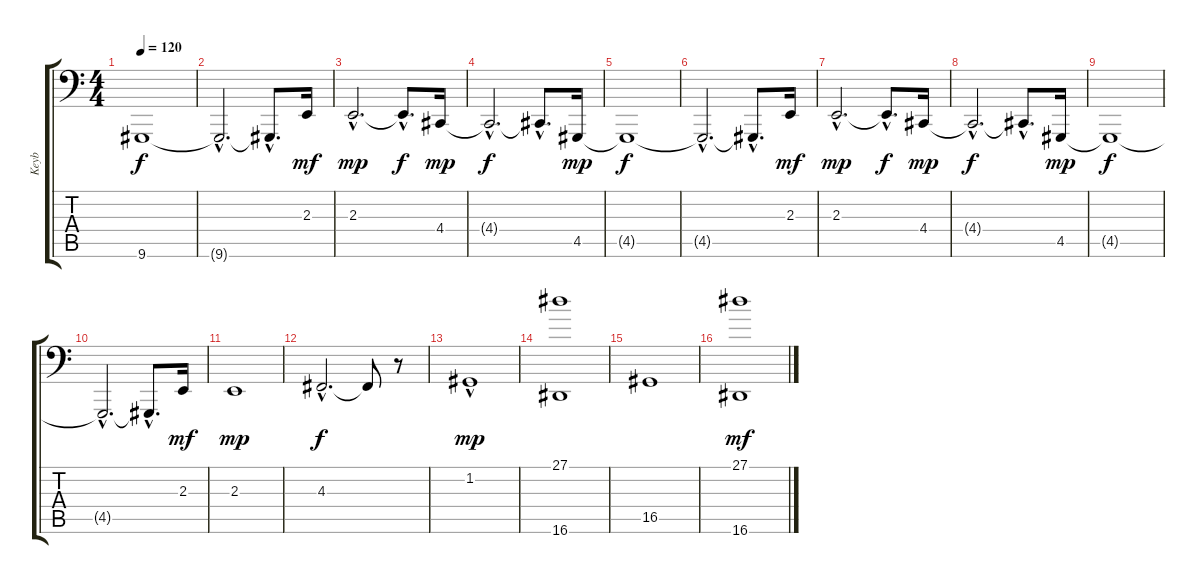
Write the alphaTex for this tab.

\track ("Keyb" "Keyb") {instrument synthstrings1}
\staff {score tabs}
\tuning (C3 G2 D2 A1 E1 B0) {hide}
\ts (4 4)
\tempo 120
\clef f4
\ks c
9.6{t}.1{dy f} |
9.6{hac t}.2{d} 9.6{hac t}.8{d} 2.3.16{dy mf} |
2.3{hac}.2{d dy mp} 2.3{hac t}.8{d dy f} 4.4.16{dy mp} |
4.4{hac t}.2{d dy f} 4.4{hac t}.8{d} 4.5.16{dy mp} |
4.5{t}.1{dy f} |
4.5{hac t}.2{d} 4.5{hac t}.8{d} 2.3.16{dy mf} |
2.3{hac}.2{d dy mp} 2.3{hac t}.8{d dy f} 4.4.16{dy mp} |
4.4{hac t}.2{d dy f} 4.4{hac t}.8{d} 4.5.16{dy mp} |
4.5{t}.1{dy f} |
4.5{hac t}.2{d} 4.5{hac t}.8{d} 2.3.16{dy mf} |
2.3.1{dy mp} |
4.3{hac}.2{d dy f} 4.3{t}.8 r.8 |
1.2{hac}.1{dy mp} |
(27.1 16.6).1 |
16.5.1 |
(27.1 16.6).1{dy mf}
